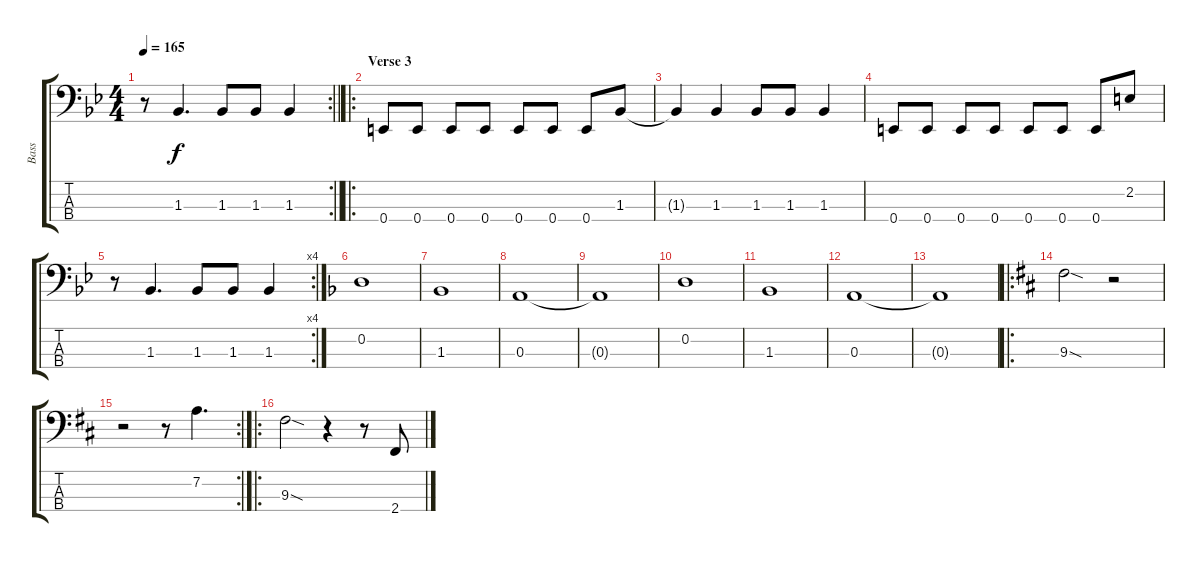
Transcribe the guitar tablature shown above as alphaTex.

\track ("Bass" "Bass") {instrument electricbassfinger}
\staff {score tabs}
\tuning (G2 D2 A1 E1) {hide}
\rc 2
\ts (4 4)
\tempo 165
\clef f4
\barLineRight lightlight
\ks bb
r.8{dy f} 1.3.4{d} 1.3.8 1.3.8 1.3.4 |
\ro
\section ("" "Verse 3")
0.4.8 0.4.8 0.4.8 0.4.8 0.4.8 0.4.8 0.4.8 1.3.8 |
1.3{t}.4 1.3.4 1.3.8 1.3.8 1.3.4 |
0.4.8 0.4.8 0.4.8 0.4.8 0.4.8 0.4.8 0.4.8 2.2.8 |
\rc 4
r.8 1.3.4{d} 1.3.8 1.3.8 1.3.4 |
\ks f
0.2.1 |
1.3.1 |
0.3.1 |
0.3{t}.1 |
0.2.1 |
1.3.1 |
0.3.1 |
0.3{t}.1 |
\ro
\ks d
9.3{sod}.2 r.2 |
\rc 2
r.2 r.8 7.2.4{d} |
\ro
9.3{sod}.2 r.4 r.8 2.4.8
